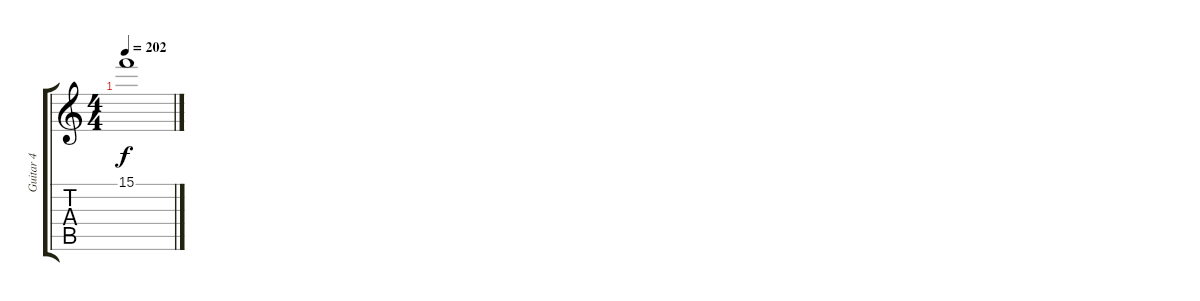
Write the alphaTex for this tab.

\track ("Guitar 4" "Guitar 4") {instrument distortionguitar}
\staff {score tabs}
\tuning (D4 A3 F3 C3 G2 D2) {hide}
\ts (4 4)
\tempo 202
\clef g2
\ks c
15.1{t}.1{dy f}
